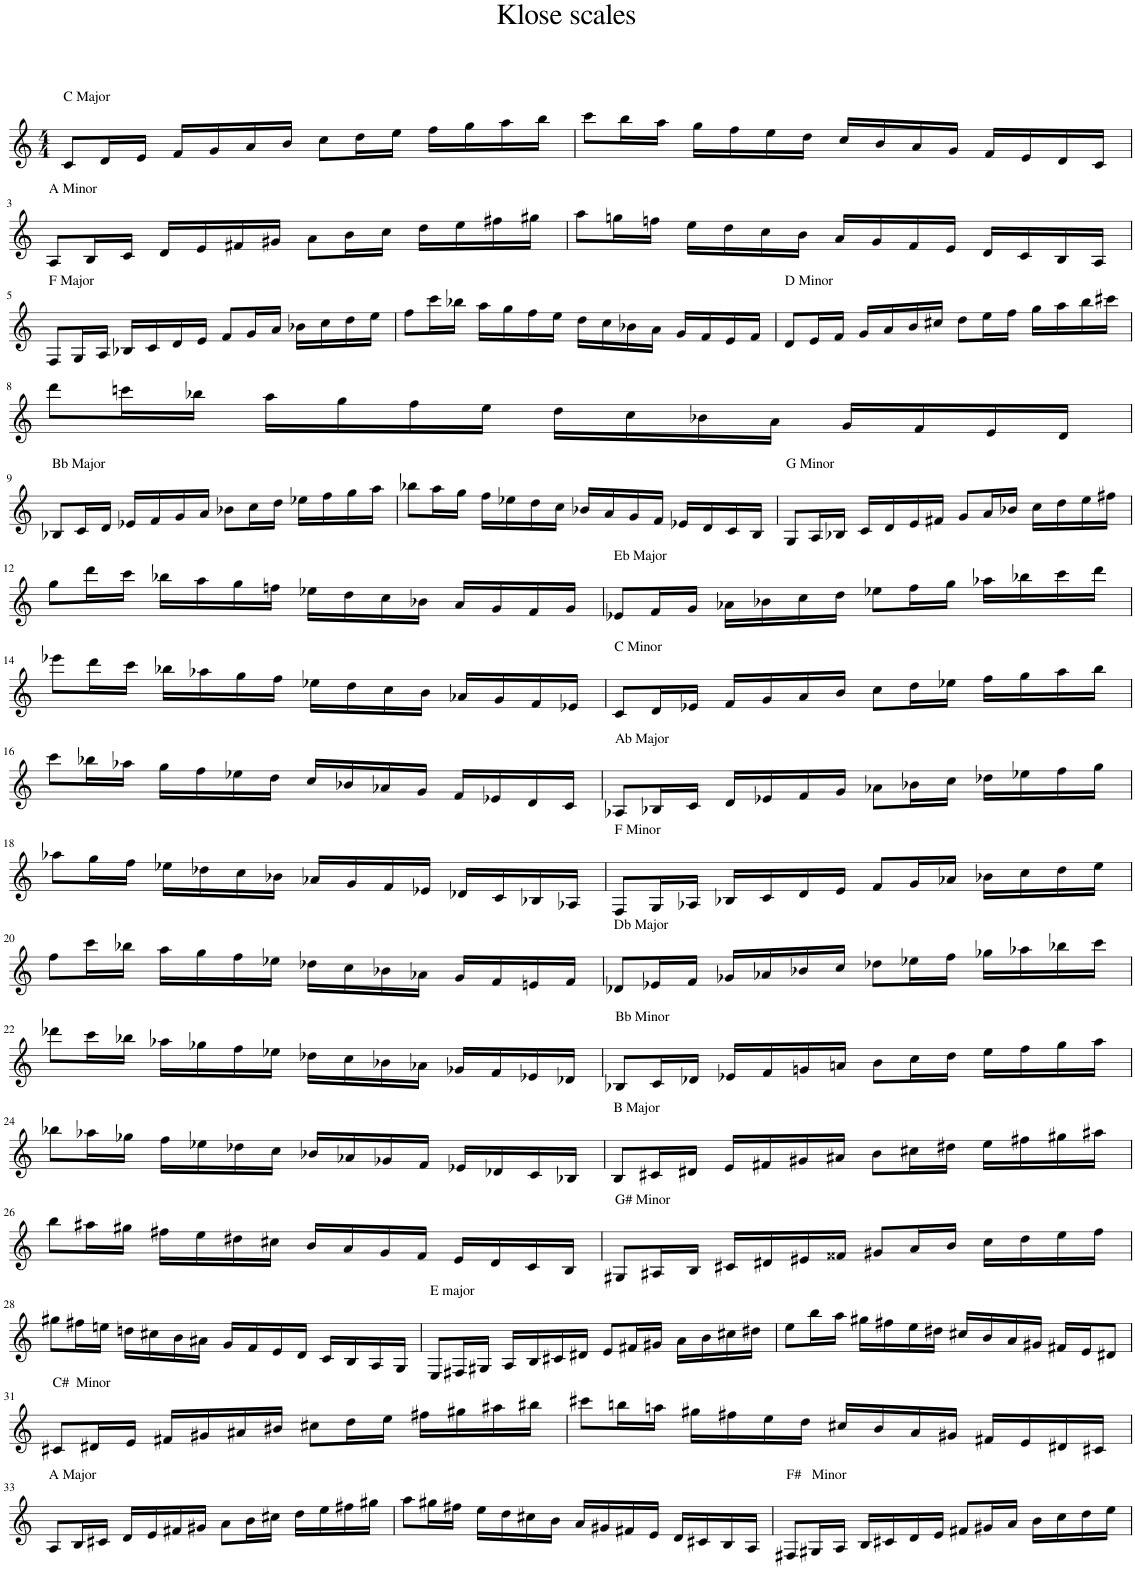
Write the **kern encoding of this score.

**kern
*part1
*staff1
*I"Piano
*I'Pno.
*clefG2
*k[]
*M4/4
=1
!LO:TX:a:t=C Major
8c/L
16d/L
16e/JJ
16f/LL
16g/
16a/
16b/JJ
8cc\L
16dd\L
16ee\JJ
16ff\LL
16gg\
16aa\
16bb\JJ
=2
8ccc\L
16bb\L
16aa\JJ
16gg\LL
16ff\
16ee\
16dd\JJ
16cc/LL
16b/
16a/
16g/JJ
16f/LL
16e/
16d/
16c/JJ
!!LO:LB:g=z
=3
!LO:TX:a:t=A Minor
8A/L
16B/L
16c/JJ
16d/LL
16e/
16f#X/
16g#X/JJ
8a\L
16b\L
16cc\JJ
16dd\LL
16ee\
16ff#X\
16gg#X\JJ
=4
8aa\L
16ggn\L
16ffn\JJ
16ee\LL
16dd\
16cc\
16b\JJ
16a/LL
16g/
16f/
16e/JJ
16d/LL
16c/
16B/
16A/JJ
!!LO:LB:g=z
=5
!LO:TX:a:t=F Major
8F/L
16G/L
16A/JJ
16B-X/LL
16c/
16d/
16e/JJ
8f/L
16g/L
16a/JJ
16b-X\LL
16cc\
16dd\
16ee\JJ
=6
8ff\L
16ccc\L
16bb-X\JJ
16aa\LL
16gg\
16ff\
16ee\JJ
16dd\LL
16cc\
16b-X\
16a\JJ
16g/LL
16f/
16e/
16f/JJ
=7
!LO:TX:a:t=D Minor
8d/L
16e/L
16f/JJ
16g/LL
16a/
16b/
16cc#X/JJ
8dd\L
16ee\L
16ff\JJ
16gg\LL
16aa\
16bb\
16ccc#X\JJ
!!LO:LB:g=z
=8
8ddd\L
16cccn\L
16bb-X\JJ
16aa\LL
16gg\
16ff\
16ee\JJ
16dd\LL
16cc\
16b-X\
16a\JJ
16g/LL
16f/
16e/
16d/JJ
!!LO:LB:g=z
=9
!LO:TX:a:t=Bb Major
8B-X/L
16c/L
16d/JJ
16e-X/LL
16f/
16g/
16a/JJ
8b-X\L
16cc\L
16dd\JJ
16ee-X\LL
16ff\
16gg\
16aa\JJ
=10
8bb-X\L
16aa\L
16gg\JJ
16ff\LL
16ee-X\
16dd\
16cc\JJ
16b-X/LL
16a/
16g/
16f/JJ
16e-X/LL
16d/
16c/
16B/JJ
=11
!LO:TX:a:t=G Minor
8G/L
16A/L
16B-X/JJ
16c/LL
16d/
16e/
16f#X/JJ
8g/L
16a/L
16b-X/JJ
16cc\LL
16dd\
16ee\
16ff#X\JJ
!!LO:LB:g=z
=12
8gg\L
16ddd\L
16ccc\JJ
16bb-X\LL
16aa\
16gg\
16ffn\JJ
16ee-X\LL
16dd\
16cc\
16b-X\JJ
16a/LL
16g/
16f/
16g/JJ
=13
!LO:TX:a:t=Eb Major
8e-X/L
16f/L
16g/JJ
16a-X\LL
16b-X\
16cc\
16dd\JJ
8ee-X\L
16ff\L
16gg\JJ
16aa-X\LL
16bb-X\
16ccc\
16ddd\JJ
!!LO:LB:g=z
=14
8eee-X\L
16ddd\L
16ccc\JJ
16bb-X\LL
16aa-X\
16gg\
16ff\JJ
16ee-X\LL
16dd\
16cc\
16b\JJ
16a-X/LL
16g/
16f/
16e-X/JJ
=15
!LO:TX:a:t=C Minor
8c/L
16d/L
16e-X/JJ
16f/LL
16g/
16a/
16b/JJ
8cc\L
16dd\L
16ee-X\JJ
16ff\LL
16gg\
16aa\
16bb\JJ
!!LO:LB:g=z
=16
8ccc\L
16bb-X\L
16aa-X\JJ
16gg\LL
16ff\
16ee-X\
16dd\JJ
16cc/LL
16b-X/
16a-X/
16g/JJ
16f/LL
16e-X/
16d/
16c/JJ
=17
!LO:TX:a:t=Ab Major
8A-X/L
16B-X/L
16c/JJ
16d/LL
16e-X/
16f/
16g/JJ
8a-X\L
16b-X\L
16cc\JJ
16dd-X\LL
16ee-X\
16ff\
16gg\JJ
!!LO:LB:g=z
=18
8aa-X\L
16gg\L
16ff\JJ
16ee-X\LL
16dd-X\
16cc\
16b-X\JJ
16a-X/LL
16g/
16f/
16e-X/JJ
16d-X/LL
16c/
16B-X/
16A-X/JJ
=19
!LO:TX:a:t=F Minor
8F/L
16G/L
16A-X/JJ
16B-X/LL
16c/
16d/
16e/JJ
8f/L
16g/L
16a-X/JJ
16b-X\LL
16cc\
16dd\
16ee\JJ
!!LO:LB:g=z
=20
8ff\L
16ccc\L
16bb-X\JJ
16aa\LL
16gg\
16ff\
16ee-X\JJ
16dd-X\LL
16cc\
16b-X\
16a-X\JJ
16g/LL
16f/
16en/
16f/JJ
=21
!LO:TX:a:t=Db Major
8d-X/L
16e-X/L
16f/JJ
16g-X/LL
16a-X/
16b-X/
16cc/JJ
8dd-X\L
16ee-X\L
16ff\JJ
16gg-X\LL
16aa-X\
16bb-X\
16ccc\JJ
!!LO:LB:g=z
=22
8ddd-X\L
16ccc\L
16bb-X\JJ
16aa-X\LL
16gg-X\
16ff\
16ee-X\JJ
16dd-X\LL
16cc\
16b-X\
16a-X\JJ
16g-X/LL
16f/
16e-X/
16d-X/JJ
=23
!LO:TX:a:t=Bb Minor
8B-X/L
16c/L
16d-X/JJ
16e-X/LL
16f/
16gn/
16an/JJ
8b\L
16cc\L
16dd\JJ
16ee\LL
16ff\
16gg\
16aa\JJ
!!LO:LB:g=z
=24
8bb-X\L
16aa-X\L
16gg-X\JJ
16ff\LL
16ee-X\
16dd-X\
16cc\JJ
16b-X/LL
16a-X/
16g-X/
16f/JJ
16e-X/LL
16d-X/
16c/
16B-X/JJ
=25
!LO:TX:a:t=B Major
8B/L
16c#X/L
16d#X/JJ
16e/LL
16f#X/
16g#X/
16a#X/JJ
8b\L
16cc#X\L
16dd#X\JJ
16ee\LL
16ff#X\
16gg#X\
16aa#X\JJ
!!LO:LB:g=z
=26
8bb\L
16aa#X\L
16gg#X\JJ
16ff#X\LL
16ee\
16dd#X\
16cc#X\JJ
16b/LL
16a/
16g/
16f/JJ
16e/LL
16d/
16c/
16B/JJ
=27
!LO:TX:a:t=G# Minor
8G#X/L
16A#X/L
16B/JJ
16c#X/LL
16d#X/
16e#X/
16f##X/JJ
8g#X/L
16a/L
16b/JJ
16cc\LL
16dd\
16ee\
16ff\JJ
!!LO:LB:g=z
=28
8gg#X\L
16ff#X\L
16een\JJ
16ddn\LL
16cc#X\
16b\
16a#X\JJ
16g/LL
16f/
16e/
16d/JJ
16c/LL
16B/
16A/
16G/JJ
=29
!LO:TX:a:t=E major
8E/L
16F#X/L
16G#X/JJ
16A/LL
16B/
16c#X/
16d#X/JJ
8e/L
16f#X/L
16g#X/JJ
16a\LL
16b\
16cc#X\
16dd#X\JJ
=30
8ee\L
16bb\L
16aa\JJ
16gg#X\LL
16ff#X\
16ee\
16dd#X\JJ
16cc#X/LL
16b/
16a/
16g#X/JJ
16f#X/LL
16e/J
8d#X/J
!!LO:LB:g=z
=31
!LO:TX:a:t=C#  Minor
8c#X/L
16d#X/L
16e/JJ
16f#X/LL
16g#X/
16a#X/
16b#X/JJ
8cc#X\L
16dd\L
16ee\JJ
16ff#X\LL
16gg#X\
16aa#X\
16bb#X\JJ
=32
8ccc#X\L
16bbn\L
16aan\JJ
16gg#X\LL
16ff#X\
16ee\
16dd\JJ
16cc#X/LL
16b/
16a/
16g#X/JJ
16f#X/LL
16e/
16d#X/
16c#X/JJ
!!LO:LB:g=z
=33
!LO:TX:a:t=A Major
8A/L
16B/L
16c#X/JJ
16d/LL
16e/
16f#X/
16g#X/JJ
8a\L
16b\L
16cc#X\JJ
16dd\LL
16ee\
16ff#X\
16gg#X\JJ
=34
8aa\L
16gg#X\L
16ff#X\JJ
16ee\LL
16dd\
16cc#X\
16b\JJ
16a/LL
16g#X/
16f#X/
16e/JJ
16d/LL
16c#X/
16B/
16A/JJ
=35
!LO:TX:a:t=F#   Minor
8F#X/L
16G#X/L
16A/JJ
16B/LL
16c#X/
16d/
16e/JJ
8f#X/L
16g#X/L
16a/JJ
16b\LL
16cc\
16dd\
16ee\JJ
=
*-
